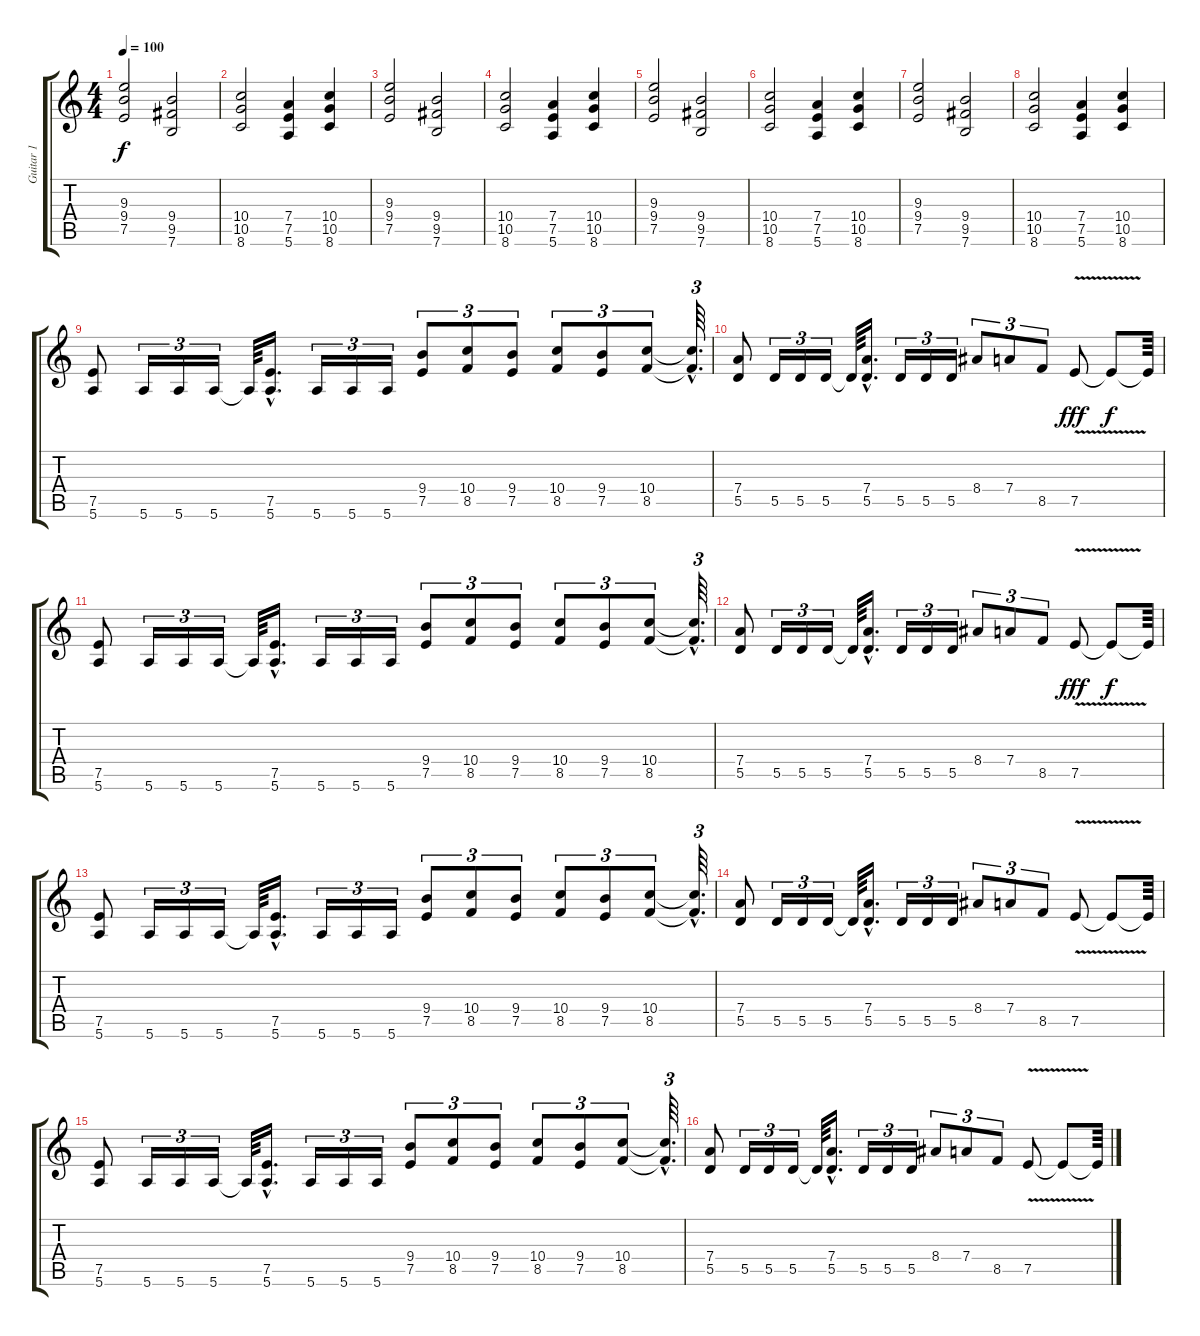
\track ("Guitar 1" "Guitar 1") {instrument distortionguitar}
\staff {score tabs}
\tuning (E4 B3 G3 D3 A2 E2) {hide}
\ts (4 4)
\tempo 100
\clef g2
\ks c
(9.3 9.4 7.5).2{dy f} (9.4 9.5 7.6).2 |
(10.4 10.5 8.6).2 (7.4 7.5 5.6).4 (10.4 10.5 8.6).4 |
(9.3 9.4 7.5).2 (9.4 9.5 7.6).2 |
(10.4 10.5 8.6).2 (7.4 7.5 5.6).4 (10.4 10.5 8.6).4 |
(9.3 9.4 7.5).2 (9.4 9.5 7.6).2 |
(10.4 10.5 8.6).2 (7.4 7.5 5.6).4 (10.4 10.5 8.6).4 |
(9.3 9.4 7.5).2 (9.4 9.5 7.6).2 |
(10.4 10.5 8.6).2 (7.4 7.5 5.6).4 (10.4 10.5 8.6).4 |
(7.5 5.6).8{instrument distortionguitar} 5.6.16{tu (3 2)} 5.6.16{tu (3 2)} 5.6.16{tu (3 2)} 5.6{t}.64 (7.5{hac} 5.6{hac}).16{d} 5.6.16{tu (3 2)} 5.6.16{tu (3 2)} 5.6.16{tu (3 2)} (9.4 7.5).8{tu (3 2)} (10.4 8.5).8{tu (3 2)} (9.4 7.5).8{tu (3 2)} (10.4 8.5).8{tu (3 2)} (9.4 7.5).8{tu (3 2)} (10.4 8.5).8{tu (3 2)} (10.4{hac t} 8.5{hac t}).64{d tu (3 2)} |
(7.4 5.5).8 5.5.16{tu (3 2)} 5.5.16{tu (3 2)} 5.5.16{tu (3 2)} 5.5{t}.64 (7.4{hac} 5.5{hac}).16{d} 5.5.16{tu (3 2)} 5.5.16{tu (3 2)} 5.5.16{tu (3 2)} 8.4.8{tu (3 2)} 7.4.8{tu (3 2)} 8.5.8{tu (3 2)} 7.5{v}.8{dy fff volume 6 balance 16 instrument guitarharmonics} 7.5{t}.8{dy f} 7.5{t}.64 |
(7.5 5.6).8{volume 9 balance 8 instrument distortionguitar} 5.6.16{tu (3 2)} 5.6.16{tu (3 2)} 5.6.16{tu (3 2)} 5.6{t}.64 (7.5{hac} 5.6{hac}).16{d} 5.6.16{tu (3 2)} 5.6.16{tu (3 2)} 5.6.16{tu (3 2)} (9.4 7.5).8{tu (3 2)} (10.4 8.5).8{tu (3 2)} (9.4 7.5).8{tu (3 2)} (10.4 8.5).8{tu (3 2)} (9.4 7.5).8{tu (3 2)} (10.4 8.5).8{tu (3 2)} (10.4{hac t} 8.5{hac t}).64{d tu (3 2)} |
(7.4 5.5).8 5.5.16{tu (3 2)} 5.5.16{tu (3 2)} 5.5.16{tu (3 2)} 5.5{t}.64 (7.4{hac} 5.5{hac}).16{d} 5.5.16{tu (3 2)} 5.5.16{tu (3 2)} 5.5.16{tu (3 2)} 8.4.8{tu (3 2)} 7.4.8{tu (3 2)} 8.5.8{tu (3 2)} 7.5{v}.8{dy fff volume 8 balance 16 instrument guitarharmonics} 7.5{t}.8{dy f} 7.5{t}.64 |
(7.5 5.6).8{volume 9 balance 8 instrument distortionguitar} 5.6.16{tu (3 2)} 5.6.16{tu (3 2)} 5.6.16{tu (3 2)} 5.6{t}.64 (7.5{hac} 5.6{hac}).16{d} 5.6.16{tu (3 2)} 5.6.16{tu (3 2)} 5.6.16{tu (3 2)} (9.4 7.5).8{tu (3 2)} (10.4 8.5).8{tu (3 2)} (9.4 7.5).8{tu (3 2)} (10.4 8.5).8{tu (3 2)} (9.4 7.5).8{tu (3 2)} (10.4 8.5).8{tu (3 2)} (10.4{hac t} 8.5{hac t}).64{d tu (3 2)} |
(7.4 5.5).8 5.5.16{tu (3 2)} 5.5.16{tu (3 2)} 5.5.16{tu (3 2)} 5.5{t}.64 (7.4{hac} 5.5{hac}).16{d} 5.5.16{tu (3 2)} 5.5.16{tu (3 2)} 5.5.16{tu (3 2)} 8.4.8{tu (3 2)} 7.4.8{tu (3 2)} 8.5.8{tu (3 2)} 7.5{v}.8{volume 9 balance 16 instrument guitarharmonics} 7.5{t}.8 7.5{t}.64 |
(7.5 5.6).8{volume 9 balance 8 instrument distortionguitar} 5.6.16{tu (3 2)} 5.6.16{tu (3 2)} 5.6.16{tu (3 2)} 5.6{t}.64 (7.5{hac} 5.6{hac}).16{d} 5.6.16{tu (3 2)} 5.6.16{tu (3 2)} 5.6.16{tu (3 2)} (9.4 7.5).8{tu (3 2)} (10.4 8.5).8{tu (3 2)} (9.4 7.5).8{tu (3 2)} (10.4 8.5).8{tu (3 2)} (9.4 7.5).8{tu (3 2)} (10.4 8.5).8{tu (3 2)} (10.4{hac t} 8.5{hac t}).64{d tu (3 2)} |
(7.4 5.5).8 5.5.16{tu (3 2)} 5.5.16{tu (3 2)} 5.5.16{tu (3 2)} 5.5{t}.64 (7.4{hac} 5.5{hac}).16{d} 5.5.16{tu (3 2)} 5.5.16{tu (3 2)} 5.5.16{tu (3 2)} 8.4.8{tu (3 2)} 7.4.8{tu (3 2)} 8.5.8{tu (3 2)} 7.5{v}.8{volume 8 instrument guitarharmonics} 7.5{t}.8 7.5{t}.64
